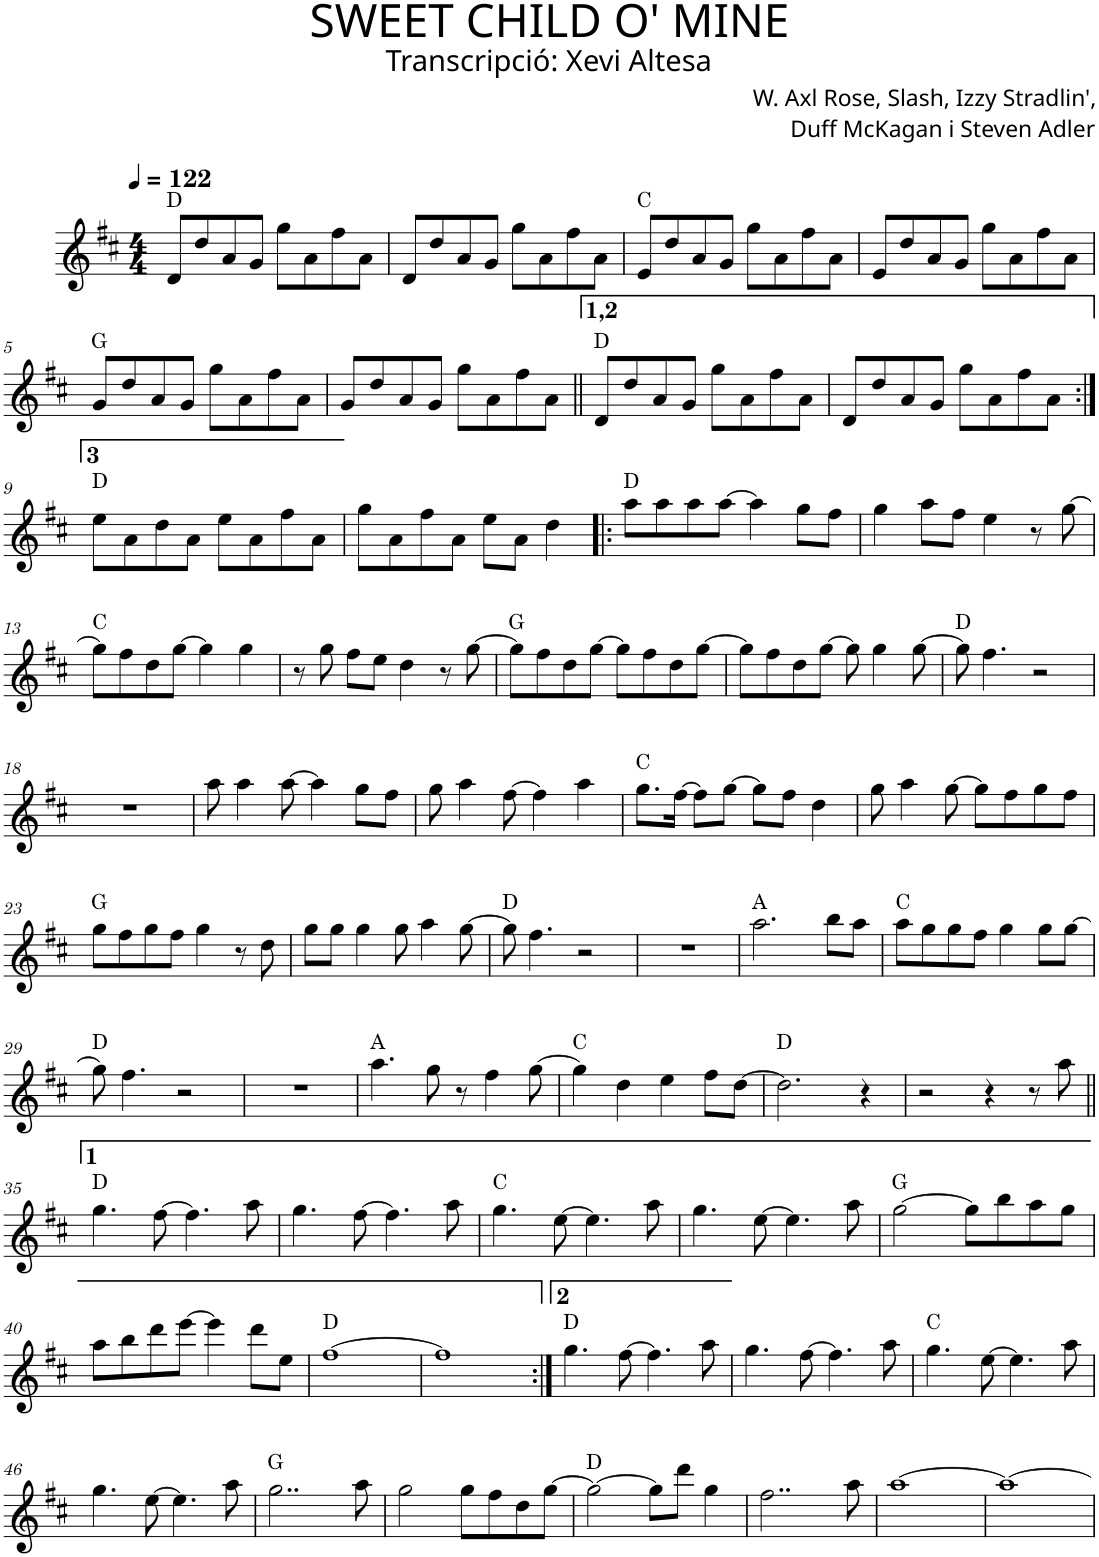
**kern	**harte
*part1	*part1
*staff1	*
*I"P1	*
*clefG2	*
*k[f#c#]	*
*D:	*
*M4/4	*
*MM122	*
=1	=1
8d/L	D:maj
8dd/	.
8a/	.
8g/J	.
8gg\L	.
8a\	.
8ff#\	.
8a\J	.
=2	=2
8d/L	.
8dd/	.
8a/	.
8g/J	.
8gg\L	.
8a\	.
8ff#\	.
8a\J	.
=3	=3
8e/L	C:maj
8dd/	.
8a/	.
8g/J	.
8gg\L	.
8a\	.
8ff#\	.
8a\J	.
=4	=4
8e/L	.
8dd/	.
8a/	.
8g/J	.
8gg\L	.
8a\	.
8ff#\	.
8a\J	.
!!LO:LB:g=z
=5	=5
8g/L	G:maj
8dd/	.
8a/	.
8g/J	.
8gg\L	.
8a\	.
8ff#\	.
8a\J	.
=6	=6
8g/L	.
8dd/	.
8a/	.
8g/J	.
8gg\L	.
8a\	.
8ff#\	.
8a\J	.
=7||	=7||
8d/L	D:maj
8dd/	.
8a/	.
8g/J	.
8gg\L	.
8a\	.
8ff#\	.
8a\J	.
=8	=8
8d/L	.
8dd/	.
8a/	.
8g/J	.
8gg\L	.
8a\	.
8ff#\	.
8a\J	.
!!LO:LB:g=z
=9:|!	=9:|!
8ee\L	D:maj
8a\	.
8dd\	.
8a\J	.
8ee\L	.
8a\	.
8ff#\	.
8a\J	.
=10	=10
8gg\L	.
8a\	.
8ff#\	.
8a\J	.
8ee\L	.
8a\J	.
4dd\	.
=11!|:	=11!|:
8aa\L	D:maj
8aa\	.
8aa\	.
[>8aa\J	.
4aa\]	.
8gg\L	.
8ff#\J	.
=12	=12
4gg\	.
8aa\L	.
8ff#\J	.
4ee\	.
8r	.
[>8gg\	.
!!LO:LB:g=z
=13	=13
8gg\L]	C:maj
8ff#\	.
8dd\	.
[>8gg\J	.
4gg\]	.
4gg\	.
=14	=14
8r	.
8gg\	.
8ff#\L	.
8ee\J	.
4dd\	.
8r	.
[>8gg\	.
=15	=15
8gg\L]	G:maj
8ff#\	.
8dd\	.
[>8gg\J	.
8gg\L]	.
8ff#\	.
8dd\	.
[>8gg\J	.
=16	=16
8gg\L]	.
8ff#\	.
8dd\	.
[>8gg\J	.
8gg\]	.
4gg\	.
[>8gg\	.
=17	=17
8gg\]	D:maj
4.ff#\	.
2r	.
!!LO:LB:g=z
=18	=18
1r	.
=19	=19
8aa\	.
4aa\	.
[>8aa\	.
4aa\]	.
8gg\L	.
8ff#\J	.
=20	=20
8gg\	.
4aa\	.
[>8ff#\	.
4ff#\]	.
4aa\	.
=21	=21
8.gg\L	C:maj
[>16ff#\Jk	.
8ff#\L]	.
[>8gg\J	.
8gg\L]	.
8ff#\J	.
4dd\	.
=22	=22
8gg\	.
4aa\	.
[>8gg\	.
8gg\L]	.
8ff#\	.
8gg\	.
8ff#\J	.
!!LO:LB:g=z
=23	=23
8gg\L	G:maj
8ff#\	.
8gg\	.
8ff#\J	.
4gg\	.
8r	.
8dd\	.
=24	=24
8gg\L	.
8gg\J	.
4gg\	.
8gg\	.
4aa\	.
[>8gg\	.
=25	=25
8gg\]	D:maj
4.ff#\	.
2r	.
=26	=26
1r	.
=27	=27
2.aa\	A:maj
8bb\L	.
8aa\J	.
=28	=28
8aa\L	C:maj
8gg\	.
8gg\	.
8ff#\J	.
4gg\	.
8gg\L	.
[>8gg\J	.
!!LO:LB:g=z
=29	=29
8gg\]	D:maj
4.ff#\	.
2r	.
=30	=30
1r	.
=31	=31
4.aa\	A:maj
8gg\	.
8r	.
4ff#\	.
[>8gg\	.
=32	=32
4gg\]	C:maj
4dd\	.
4ee\	.
8ff#\L	.
[>8dd\J	.
=33	=33
2.dd\]	D:maj
4r	.
=34	=34
2r	.
4r	.
8r	.
8aa\	.
!!LO:LB:g=z
=35||	=35||
4.gg\	D:maj
[>8ff#\	.
4.ff#\]	.
8aa\	.
=36	=36
4.gg\	.
[>8ff#\	.
4.ff#\]	.
8aa\	.
=37	=37
4.gg\	C:maj
[>8ee\	.
4.ee\]	.
8aa\	.
=38	=38
4.gg\	.
[>8ee\	.
4.ee\]	.
8aa\	.
=39	=39
[>2gg\	G:maj
8gg\L]	.
8bb\	.
8aa\	.
8gg\J	.
!!LO:LB:g=z
=40	=40
8aa\L	.
8bb\	.
8ddd\	.
[>8eee\J	.
4eee\]	.
8ddd\L	.
8ee\J	.
=41	=41
[>1ff#	D:maj
=42	=42
1ff#]	.
=43:|!	=43:|!
4.gg\	D:maj
[>8ff#\	.
4.ff#\]	.
8aa\	.
=44	=44
4.gg\	.
[>8ff#\	.
4.ff#\]	.
8aa\	.
=45	=45
4.gg\	C:maj
[>8ee\	.
4.ee\]	.
8aa\	.
!!LO:LB:g=z
=46	=46
4.gg\	.
[>8ee\	.
4.ee\]	.
8aa\	.
=47	=47
2..gg\	G:maj
8aa\	.
=48	=48
2gg\	.
8gg\L	.
8ff#\	.
8dd\	.
[>8gg\J	.
=49	=49
2gg\_	D:maj
8gg\L]	.
8ddd\J	.
4gg\	.
=50	=50
2..ff#\	.
8aa\	.
=51	=51
[>1aa	.
=52	=52
1aa_	.
=	=
*-	*-
